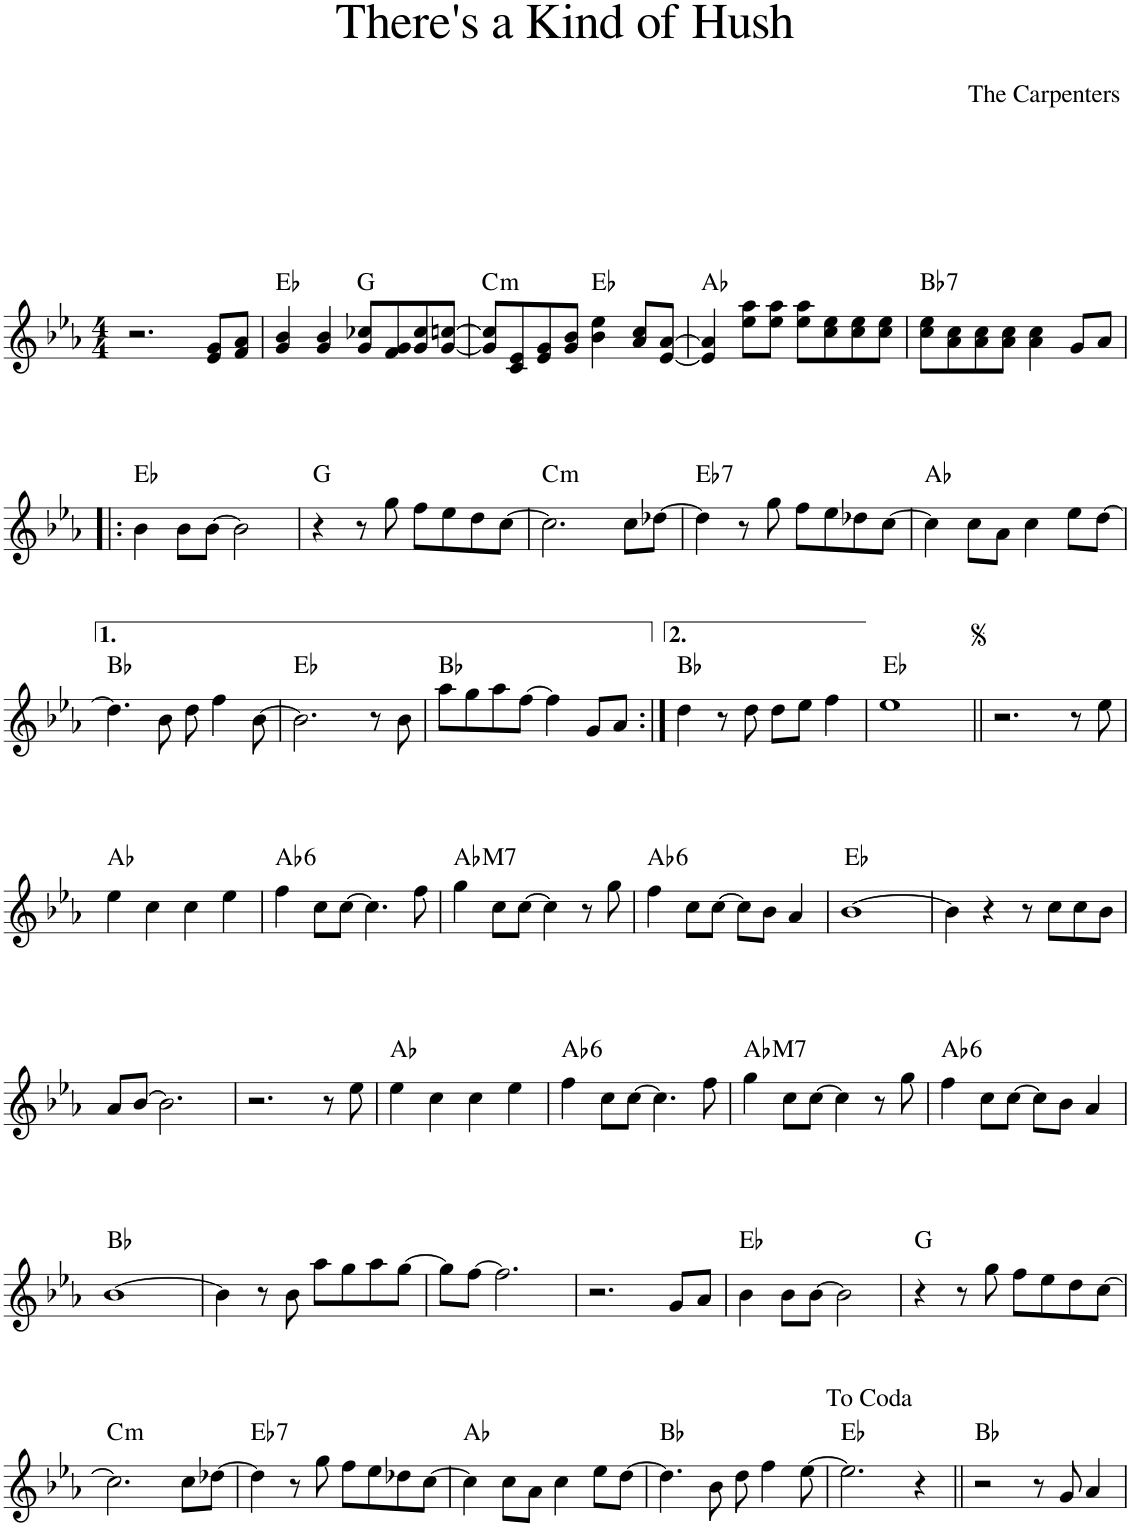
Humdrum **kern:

**kern	**harte
*part1	*part1
*staff1	*
*I"Piano	*
*I'Pno.	*
*clefG2	*
*k[b-e-a-]	*
*M4/4	*
=1	=1
2.r	.
8e-/ 8g/L	.
8f/ 8a-/J	.
=2	=2
4g/ 4b-/	Eb:maj
4g/ 4b-/	.
8g/ 8cc-X/L	G:maj
8f/ 8g/	.
8g/ 8cc-/	.
[8g/ [8ccn/J	.
=3	=3
!	!LO:H:kt=m
8g/] 8cc/]L	C:min
8c/ 8e-/	.
8e-/ 8g/	.
8g/ 8b-/J	.
4b-\ 4ee-\	Eb:maj
8a-/ 8cc/L	.
[8e-/ [8a-/J	.
=4	=4
4e-/] 4a-/]	Ab:maj
8ee-\ 8aa-\L	.
8ee-\ 8aa-\J	.
8ee-\ 8aa-\L	.
8cc\ 8ee-\	.
8cc\ 8ee-\	.
8cc\ 8ee-\J	.
=5	=5
!	!LO:H:kt=7
8cc\ 8ee-\L	Bb:7
8a-\ 8cc\	.
8a-\ 8cc\	.
8a-\ 8cc\J	.
4a-\ 4cc\	.
8g/L	.
8a-/J	.
!!LO:LB:g=z
=6!|:	=6!|:
4b-\	Eb:maj
8b-\L	.
[8b-\J	.
2b-\]	.
=7	=7
4r	G:maj
8r	.
8gg\	.
8ff\L	.
8ee-\	.
8dd\	.
[8cc\J	.
=8	=8
!	!LO:H:kt=m
2.cc\]	C:min
8cc\L	.
[8dd-X\J	.
=9	=9
!	!LO:H:kt=7
4dd-\]	Eb:7
8r	.
8gg\	.
8ff\L	.
8ee-\	.
8dd-X\	.
[8cc\J	.
=10	=10
4cc\]	Ab:maj
8cc\L	.
8a-\J	.
4cc\	.
8ee-\L	.
[8dd\J	.
!!LO:LB:g=z
=11	=11
4.dd\]	Bb:maj
8b-\	.
8dd\	.
4ff\	.
[8b-\	.
=12	=12
2.b-\]	Eb:maj
8r	.
8b-\	.
=13	=13
8aa-\L	Bb:maj
8gg\	.
8aa-\	.
[8ff\J	.
4ff\]	.
8g/L	.
8a-/J	.
=14:|!	=14:|!
4dd\	Bb:maj
8r	.
8dd\	.
8dd\L	.
8ee-\J	.
4ff\	.
=15	=15
1ee-	Eb:maj
=16||	=16||
2.r	.
8r	.
8ee-\	.
!!LO:LB:g=z
=17	=17
4ee-\	Ab:maj
4cc\	.
4cc\	.
4ee-\	.
=18	=18
!	!LO:H:kt=6
4ff\	Ab:maj6
8cc\L	.
[8cc\J	.
4.cc\]	.
8ff\	.
=19	=19
!	!LO:H:kt=M7
4gg\	Ab:maj7
8cc\L	.
[8cc\J	.
4cc\]	.
8r	.
8gg\	.
=20	=20
!	!LO:H:kt=6
4ff\	Ab:maj6
8cc\L	.
[8cc\J	.
8cc\L]	.
8b-\J	.
4a-/	.
=21	=21
[1b-	Eb:maj
=22	=22
4b-\]	.
4r	.
8r	.
8cc\L	.
8cc\	.
8b-\J	.
!!LO:LB:g=z
=23	=23
8a-/L	.
[8b-/J	.
2.b-\]	.
=24	=24
2.r	.
8r	.
8ee-\	.
=25	=25
4ee-\	Ab:maj
4cc\	.
4cc\	.
4ee-\	.
=26	=26
!	!LO:H:kt=6
4ff\	Ab:maj6
8cc\L	.
[8cc\J	.
4.cc\]	.
8ff\	.
=27	=27
!	!LO:H:kt=M7
4gg\	Ab:maj7
8cc\L	.
[8cc\J	.
4cc\]	.
8r	.
8gg\	.
=28	=28
!	!LO:H:kt=6
4ff\	Ab:maj6
8cc\L	.
[8cc\J	.
8cc\L]	.
8b-\J	.
4a-/	.
!!LO:LB:g=z
=29	=29
[1b-	Bb:maj
=30	=30
4b-\]	.
8r	.
8b-\	.
8aa-\L	.
8gg\	.
8aa-\	.
[8gg\J	.
=31	=31
8gg\L]	.
[8ff\J	.
2.ff\]	.
=32	=32
2.r	.
8g/L	.
8a-/J	.
=33	=33
4b-\	Eb:maj
8b-\L	.
[8b-\J	.
2b-\]	.
=34	=34
4r	G:maj
8r	.
8gg\	.
8ff\L	.
8ee-\	.
8dd\	.
[8cc\J	.
!!LO:LB:g=z
=35	=35
!	!LO:H:kt=m
2.cc\]	C:min
8cc\L	.
[8dd-X\J	.
=36	=36
!	!LO:H:kt=7
4dd-\]	Eb:7
8r	.
8gg\	.
8ff\L	.
8ee-\	.
8dd-X\	.
[8cc\J	.
=37	=37
4cc\]	Ab:maj
8cc\L	.
8a-\J	.
4cc\	.
8ee-\L	.
[8dd\J	.
=38	=38
4.dd\]	Bb:maj
8b-\	.
8dd\	.
4ff\	.
[8ee-\	.
=39	=39
2.ee-\]	Eb:maj
4r	.
=40||	=40||
2r	Bb:maj
8r	.
8g/	.
4a-/	.
=	=
*-	*-
